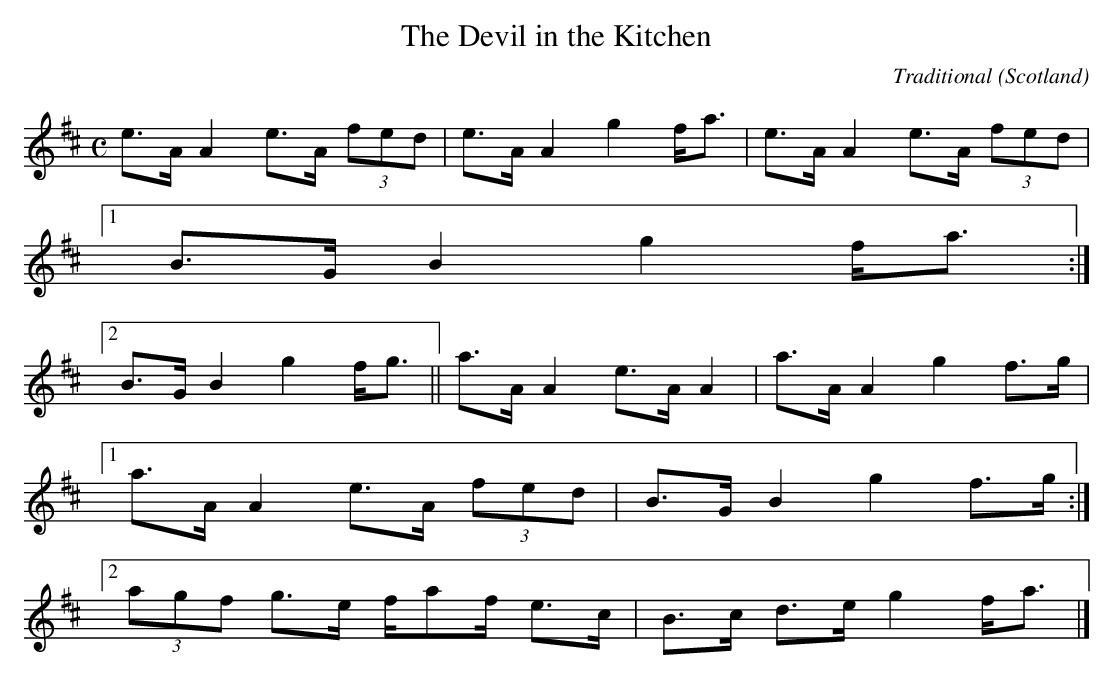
X:1
T:The Devil in the Kitchen
C:Traditional
O:Scotland
M:C
L:1/8
K:Amix
e>AA2 e>A (3fed|e>AA2 g2f<a|e>A   A2  e>A (3fed|
[1 B>GB2 g2f<a:|
[2 B>GB2 g2f<g||a>AA2 e>A A2 |a>AA2 g2f>g|
[1 a>A   A2  e>A (3fed|B>G B2  g2f>g:|
[2 (3agf g>e f/af/ e>c|B>c d>e g2f<a|]
